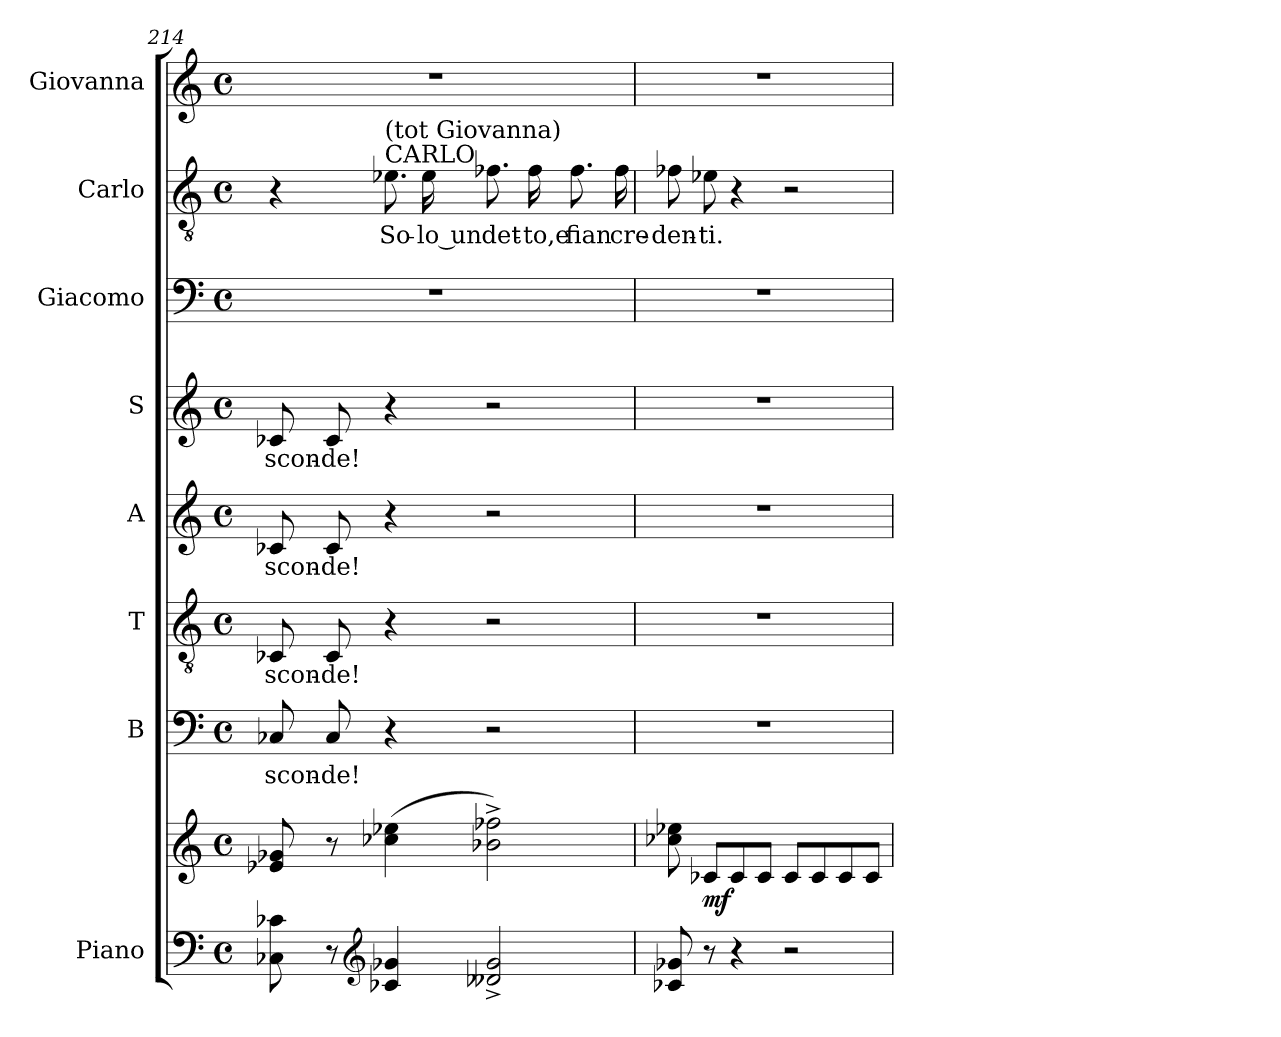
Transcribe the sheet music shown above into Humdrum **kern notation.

**kern	**kern	**dynam	**kern	**text	**kern	**text	**kern	**text	**kern	**text	**kern	**kern	**text	**kern
*part8	*part8	*part8	*part7	*part7	*part6	*part6	*part5	*part5	*part4	*part4	*part3	*part2	*part2	*part1
*staff9	*staff8	*staff8/9	*staff7	*staff7	*staff6	*staff6	*staff5	*staff5	*staff4	*staff4	*staff3	*staff2	*staff2	*staff1
*I"Piano	*	*	*I"B	*	*I"T	*	*I"A	*	*I"S	*	*I"Giacomo	*I"Carlo	*	*I"Giovanna
*I'Pno	*	*	*I'B	*	*I'T	*	*I'A	*	*I'S	*	*	*	*	*
!!LO:PB:g=z
*clefF4	*clefG2	*	*clefF4	*	*clefGv2	*	*clefG2	*	*clefG2	*	*clefF4	*clefGv2	*	*clefG2
*k[]	*k[]	*	*k[]	*	*k[]	*	*k[]	*	*k[]	*	*k[]	*k[]	*	*k[]
*M4/4	*M4/4	*	*M4/4	*	*M4/4	*	*M4/4	*	*M4/4	*	*M4/4	*M4/4	*	*M4/4
*met(c)	*met(c)	*	*met(c)	*	*met(c)	*	*met(c)	*	*met(c)	*	*met(c)	*met(c)	*	*met(c)
=214	=214	=214	=214	=214	=214	=214	=214	=214	=214	=214	=214	=214	=214	=214
!	!	!	!	!LO:LY:b	!	!LO:LY:b	!	!LO:LY:b	!	!LO:LY:b	!	!	!	!
8C-X\ 8c-X\	8e-X/ 8g-X/	.	8C-X/	-scon-	8C-X/	-scon-	8c-X/	-scon-	8c-X/	-scon-	1r	4r	.	1r
!	!	!	!	!LO:LY:b	!	!LO:LY:b	!	!LO:LY:b	!	!LO:LY:b	!	!	!	!
8r	8r	.	8C-/	-de!	8C-/	-de!	8c-/	-de!	8c-/	-de!	.	.	.	.
*clefG2	*	*	*	*	*	*	*	*	*	*	*	*	*	*
!	!	!	!	!	!	!	!	!	!	!	!	!LO:TX:a:t=CARLO	!	!
!	!	!	!	!	!	!	!	!	!	!	!	!LO:TX:a:t=(tot Giovanna)	!	!
!	!	!	!	!	!	!	!	!	!	!	!	!	!LO:LY:b	!
4c-X/ 4g-X/	(4cc-X\ 4ee-X\	.	4r	.	4r	.	4r	.	4r	.	.	8.e-X\	So-	.
!	!	!	!	!	!	!	!	!	!	!	!	!	!LO:LY:b	!
.	.	.	.	.	.	.	.	.	.	.	.	16e-\	-lo un	.
!	!	!	!	!	!	!	!	!	!	!	!	!	!LO:LY:b	!
2d--X/^ 2g-/^	2b-X\^ 2ff-X\^)	.	2r	.	2r	.	2r	.	2r	.	.	8.f-X\	det-	.
!	!	!	!	!	!	!	!	!	!	!	!	!	!LO:LY:b	!
.	.	.	.	.	.	.	.	.	.	.	.	16f-\	-to,e	.
!	!	!	!	!	!	!	!	!	!	!	!	!	!LO:LY:b	!
.	.	.	.	.	.	.	.	.	.	.	.	8.f-\	fian	.
!	!	!	!	!	!	!	!	!	!	!	!	!	!LO:LY:b	!
.	.	.	.	.	.	.	.	.	.	.	.	16f-\	cre-	.
=215	=215	=215	=215	=215	=215	=215	=215	=215	=215	=215	=215	=215	=215	=215
!	!	!	!	!	!	!	!	!	!	!	!	!	!LO:LY:b	!
8c-X/ 8g-X/	8cc-X\ 8ee-X\	.	1r	.	1r	.	1r	.	1r	.	1r	8f-X\	-den-	1r
!	!	!LO:DY:b	!	!	!	!	!	!	!	!	!	!	!LO:LY:b	!
8r	8c-X/L	mf	.	.	.	.	.	.	.	.	.	8e-X\	-ti.	.
4r	8c-/	.	.	.	.	.	.	.	.	.	.	4r	.	.
.	8c-/J	.	.	.	.	.	.	.	.	.	.	.	.	.
2r	8c-/L	.	.	.	.	.	.	.	.	.	.	2r	.	.
.	8c-/	.	.	.	.	.	.	.	.	.	.	.	.	.
.	8c-/	.	.	.	.	.	.	.	.	.	.	.	.	.
.	8c-/J	.	.	.	.	.	.	.	.	.	.	.	.	.
=	=	=	=	=	=	=	=	=	=	=	=	=	=	=
*-	*-	*-	*-	*-	*-	*-	*-	*-	*-	*-	*-	*-	*-	*-
